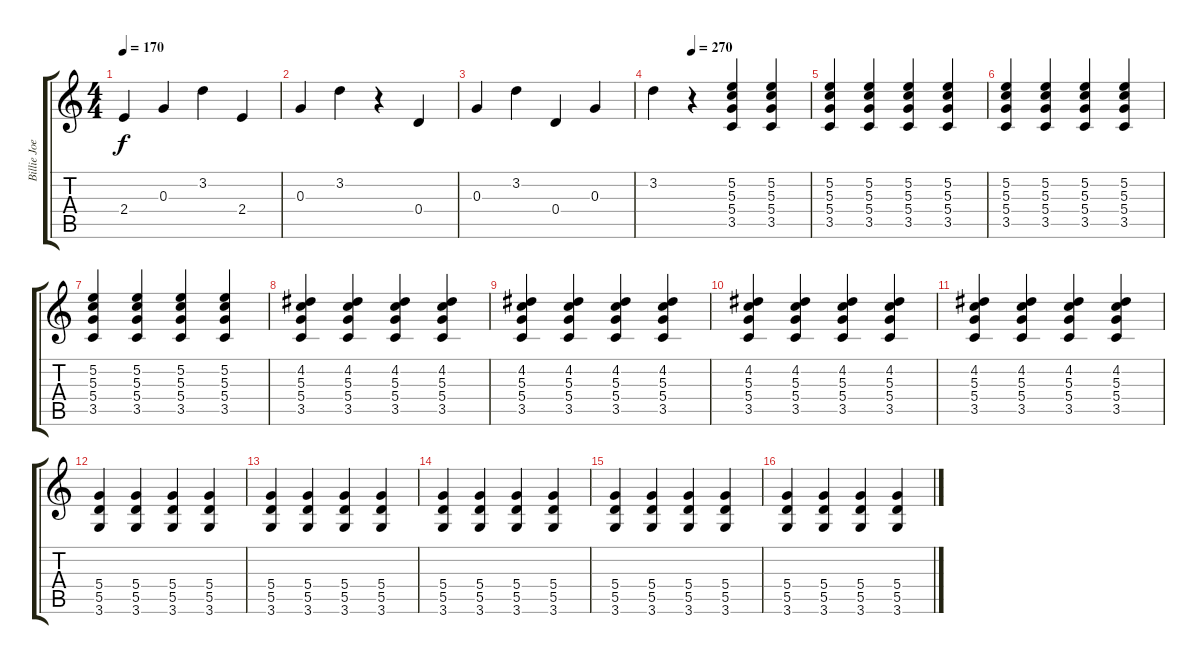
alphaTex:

\track ("Billie Joe (Guitar 2, Backup)" "Billie Joe") {instrument electricguitarclean}
\staff {score tabs}
\tuning (E4 B3 G3 D3 A2 E2) {hide}
\ts (4 4)
\tempo 170
\clef g2
\ks c
2.4.4{dy f} 0.3.4 3.2.4 2.4.4 |
0.3.4 3.2.4 r.4 0.4.4 |
0.3.4 3.2.4 0.4.4 0.3.4 |
\tempo (270 0.25)
3.2.4 r.4 (5.2 5.3 5.4 3.5).4 (5.2 5.3 5.4 3.5).4 |
(5.2 5.3 5.4 3.5).4 (5.2 5.3 5.4 3.5).4 (5.2 5.3 5.4 3.5).4 (5.2 5.3 5.4 3.5).4 |
(5.2 5.3 5.4 3.5).4 (5.2 5.3 5.4 3.5).4 (5.2 5.3 5.4 3.5).4 (5.2 5.3 5.4 3.5).4 |
(5.2 5.3 5.4 3.5).4 (5.2 5.3 5.4 3.5).4 (5.2 5.3 5.4 3.5).4 (5.2 5.3 5.4 3.5).4 |
(4.2 5.3 5.4 3.5).4 (4.2 5.3 5.4 3.5).4 (4.2 5.3 5.4 3.5).4 (4.2 5.3 5.4 3.5).4 |
(4.2 5.3 5.4 3.5).4 (4.2 5.3 5.4 3.5).4 (4.2 5.3 5.4 3.5).4 (4.2 5.3 5.4 3.5).4 |
(4.2 5.3 5.4 3.5).4 (4.2 5.3 5.4 3.5).4 (4.2 5.3 5.4 3.5).4 (4.2 5.3 5.4 3.5).4 |
(4.2 5.3 5.4 3.5).4 (4.2 5.3 5.4 3.5).4 (4.2 5.3 5.4 3.5).4 (4.2 5.3 5.4 3.5).4 |
(5.4 5.5 3.6).4 (5.4 5.5 3.6).4 (5.4 5.5 3.6).4 (5.4 5.5 3.6).4 |
(5.4 5.5 3.6).4 (5.4 5.5 3.6).4 (5.4 5.5 3.6).4 (5.4 5.5 3.6).4 |
(5.4 5.5 3.6).4 (5.4 5.5 3.6).4 (5.4 5.5 3.6).4 (5.4 5.5 3.6).4 |
(5.4 5.5 3.6).4 (5.4 5.5 3.6).4 (5.4 5.5 3.6).4 (5.4 5.5 3.6).4 |
(5.4 5.5 3.6).4 (5.4 5.5 3.6).4 (5.4 5.5 3.6).4 (5.4 5.5 3.6).4
